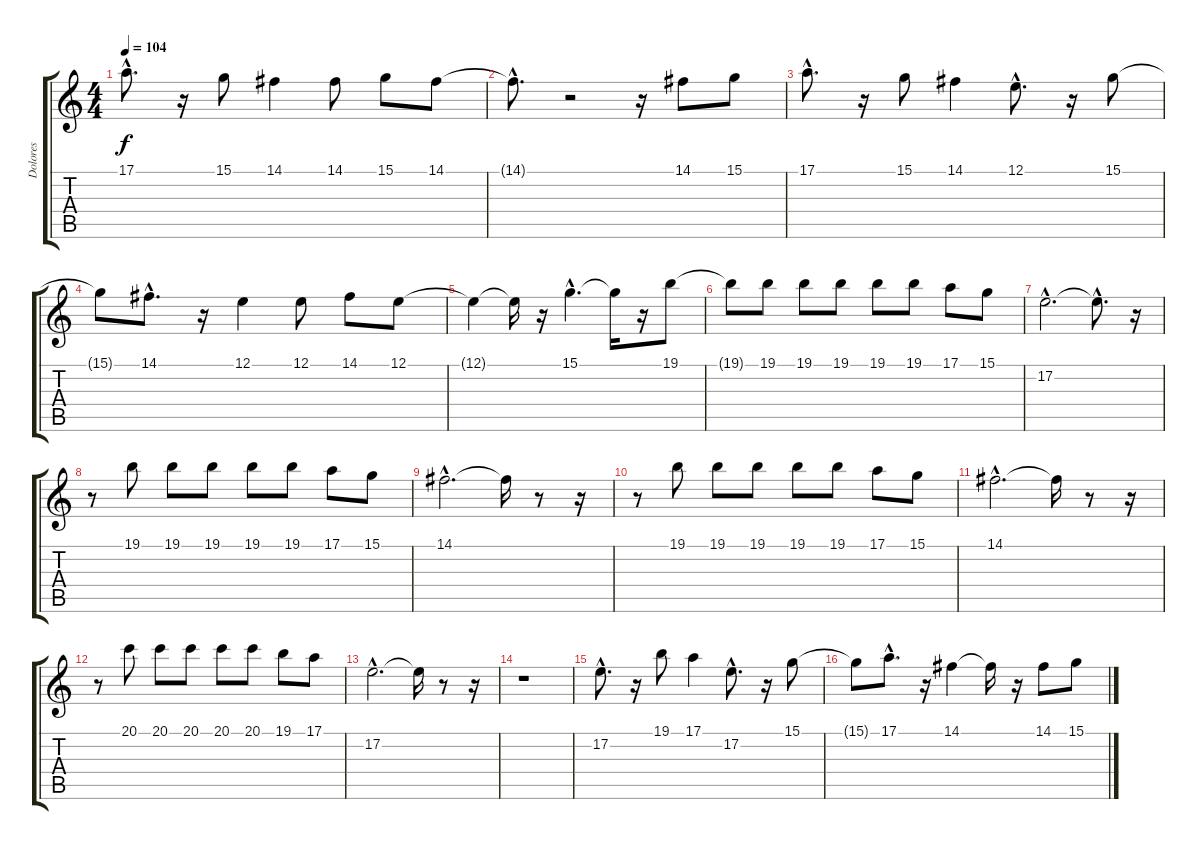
\track ("Dolores" "Dolores") {instrument pad3polysynth}
\staff {score tabs}
\tuning (E4 B3 G3 D3 A2 E2) {hide}
\ts (4 4)
\tempo 104
\clef g2
\ks c
17.1{hac}.8{d dy f} r.16 15.1.8 14.1.4 14.1.8 15.1.8 14.1.8 |
14.1{hac t}.8{d} r.2 r.16 14.1.8 15.1.8 |
17.1{hac}.8{d} r.16 15.1.8 14.1.4 12.1{hac}.8{d} r.16 15.1.8 |
15.1{t}.8 14.1{hac}.8{d} r.16 12.1.4 12.1.8 14.1.8 12.1.8 |
12.1{t}.4 12.1{t}.16 r.16 15.1{hac}.4{d} 15.1{t}.16 r.16 19.1.8 |
19.1{t}.8 19.1.8 19.1.8 19.1.8 19.1.8 19.1.8 17.1.8 15.1.8 |
17.2{hac}.2{d} 17.2{hac t}.8{d} r.16 |
r.8 19.1.8 19.1.8 19.1.8 19.1.8 19.1.8 17.1.8 15.1.8 |
14.1{hac}.2{d} 14.1{t}.16 r.8 r.16 |
r.8 19.1.8 19.1.8 19.1.8 19.1.8 19.1.8 17.1.8 15.1.8 |
14.1{hac}.2{d} 14.1{t}.16 r.8 r.16 |
r.8 20.1.8 20.1.8 20.1.8 20.1.8 20.1.8 19.1.8 17.1.8 |
17.2{hac}.2{d} 17.2{t}.16 r.8 r.16 |
r.1 |
17.2{hac}.8{d} r.16 19.1.8 17.1.4 17.2{hac}.8{d} r.16 15.1.8 |
15.1{t}.8 17.1{hac}.8{d} r.16 14.1.4 14.1{t}.16 r.16 14.1.8 15.1.8
